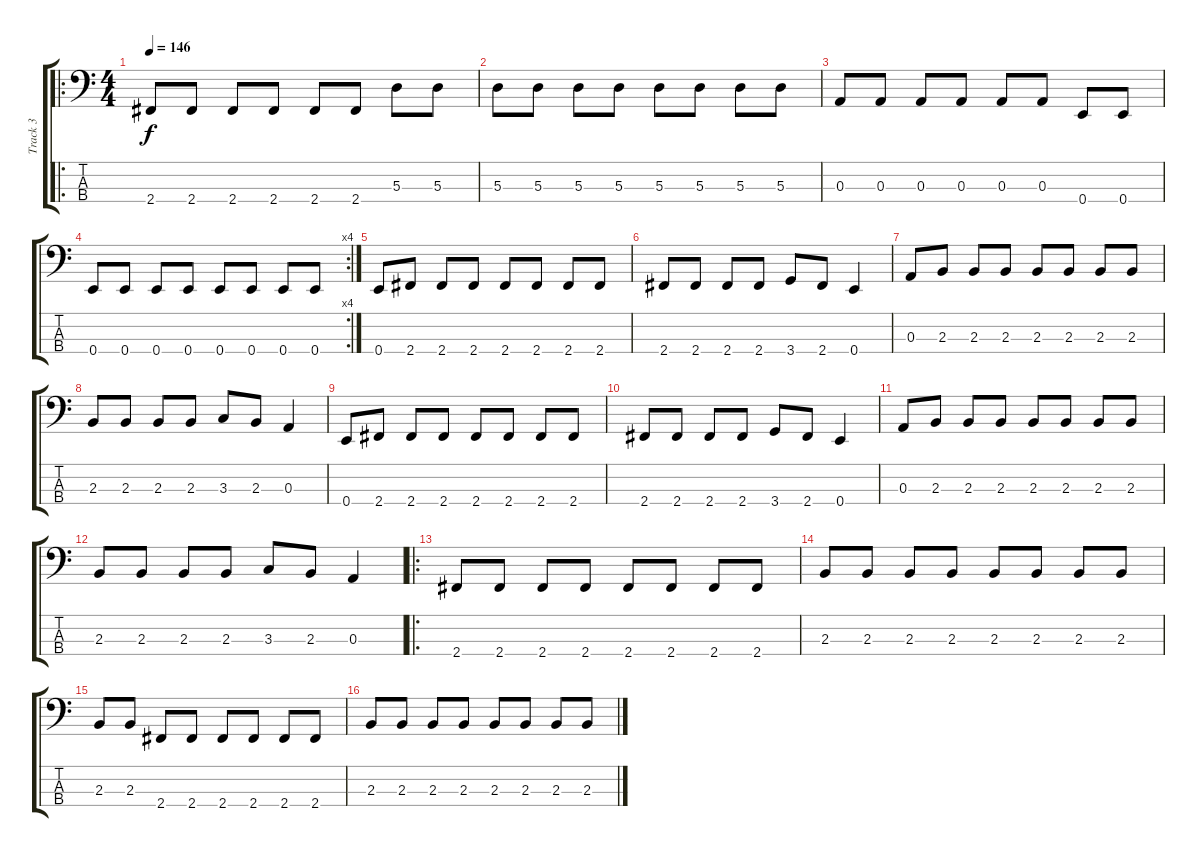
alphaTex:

\track ("Track 3" "Track 3") {instrument electricbassfinger}
\staff {score tabs}
\tuning (G2 D2 A1 E1) {hide}
\ro
\ts (4 4)
\tempo 146
\clef f4
\ks c
2.4.8{dy f} 2.4.8 2.4.8 2.4.8 2.4.8 2.4.8 5.3.8 5.3.8 |
5.3.8 5.3.8 5.3.8 5.3.8 5.3.8 5.3.8 5.3.8 5.3.8 |
0.3.8 0.3.8 0.3.8 0.3.8 0.3.8 0.3.8 0.4.8 0.4.8 |
\rc 4
0.4.8 0.4.8 0.4.8 0.4.8 0.4.8 0.4.8 0.4.8 0.4.8 |
0.4.8 2.4.8 2.4.8 2.4.8 2.4.8 2.4.8 2.4.8 2.4.8 |
2.4.8 2.4.8 2.4.8 2.4.8 3.4.8 2.4.8 0.4.4 |
0.3.8 2.3.8 2.3.8 2.3.8 2.3.8 2.3.8 2.3.8 2.3.8 |
2.3.8 2.3.8 2.3.8 2.3.8 3.3.8 2.3.8 0.3.4 |
0.4.8 2.4.8 2.4.8 2.4.8 2.4.8 2.4.8 2.4.8 2.4.8 |
2.4.8 2.4.8 2.4.8 2.4.8 3.4.8 2.4.8 0.4.4 |
0.3.8 2.3.8 2.3.8 2.3.8 2.3.8 2.3.8 2.3.8 2.3.8 |
2.3.8 2.3.8 2.3.8 2.3.8 3.3.8 2.3.8 0.3.4 |
\ro
2.4.8 2.4.8 2.4.8 2.4.8 2.4.8 2.4.8 2.4.8 2.4.8 |
2.3.8 2.3.8 2.3.8 2.3.8 2.3.8 2.3.8 2.3.8 2.3.8 |
2.3.8 2.3.8 2.4.8 2.4.8 2.4.8 2.4.8 2.4.8 2.4.8 |
2.3.8 2.3.8 2.3.8 2.3.8 2.3.8 2.3.8 2.3.8 2.3.8
